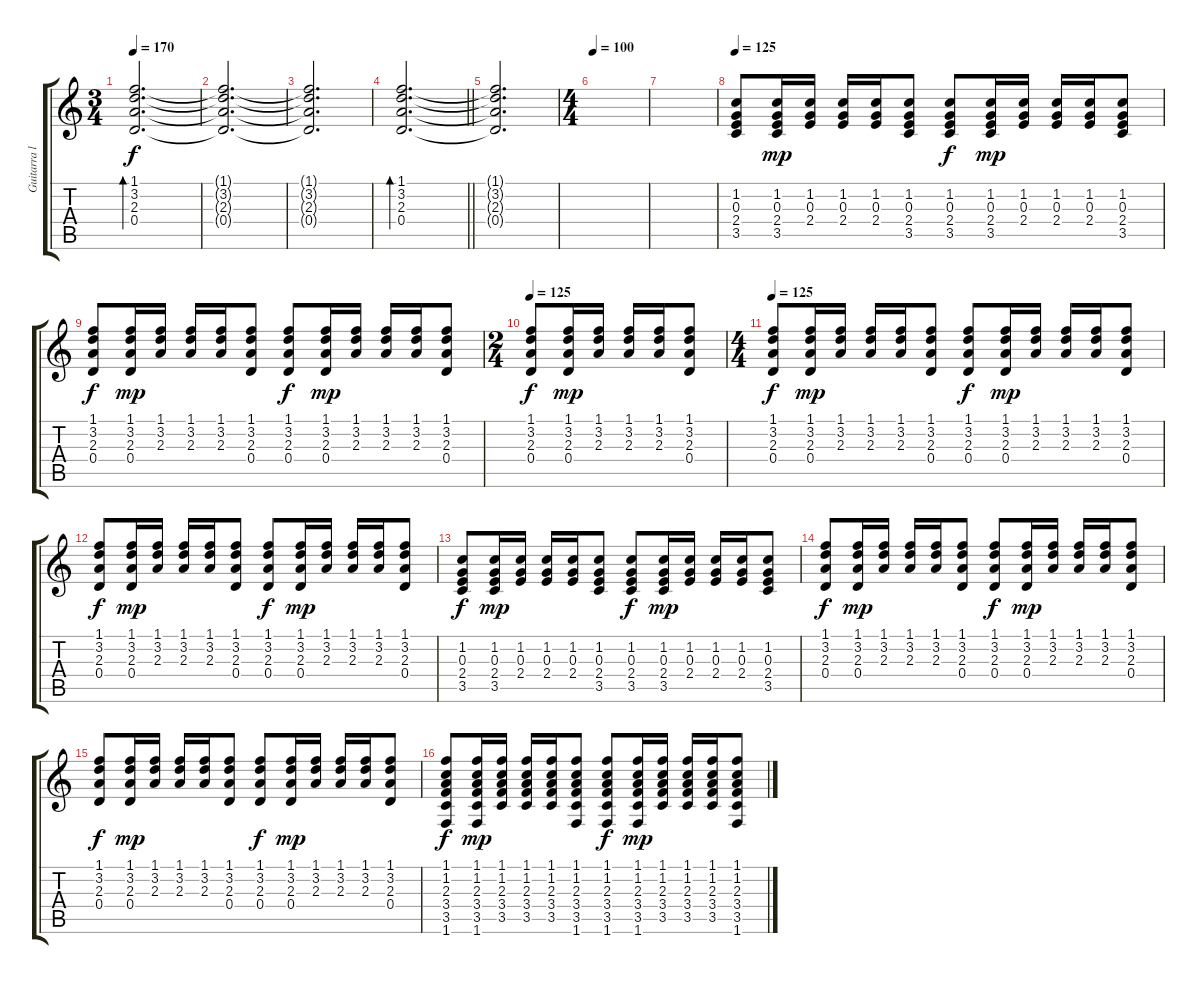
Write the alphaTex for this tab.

\track ("Guitarra lider" "Guitarra l") {instrument acousticguitarsteel}
\staff {score tabs}
\tuning (E4 B3 G3 D3 A2 E2) {hide}
\ts (3 4)
\tempo 170
\clef g2
\ks c
(1.1 3.2 2.3 0.4).2{d bd 240 dy f} |
(1.1{t} 3.2{t} 2.3{t} 0.4{t}).2{d} |
(1.1{t} 3.2{t} 2.3{t} 0.4{t}).2{d} |
\barLineRight lightlight
(1.1 3.2 2.3 0.4).2{d bd 240} |
\section ("" "")
(1.1{t} 3.2{t} 2.3{t} 0.4{t}).2{d} |
\ts (4 4)
\tempo 100
|
|
\tempo 125
(1.2 0.3 2.4 3.5).8 (1.2 0.3 2.4 3.5).16{dy mp} (1.2 0.3 2.4).16 (1.2 0.3 2.4).16 (1.2 0.3 2.4).16 (1.2 0.3 2.4 3.5).8 (1.2 0.3 2.4 3.5).8{dy f} (1.2 0.3 2.4 3.5).16{dy mp} (1.2 0.3 2.4).16 (1.2 0.3 2.4).16 (1.2 0.3 2.4).16 (1.2 0.3 2.4 3.5).8 |
(1.1 3.2 2.3 0.4).8{dy f} (1.1 3.2 2.3 0.4).16{dy mp} (1.1 3.2 2.3).16 (1.1 3.2 2.3).16 (1.1 3.2 2.3).16 (1.1 3.2 2.3 0.4).8 (1.1 3.2 2.3 0.4).8{dy f} (1.1 3.2 2.3 0.4).16{dy mp} (1.1 3.2 2.3).16 (1.1 3.2 2.3).16 (1.1 3.2 2.3).16 (1.1 3.2 2.3 0.4).8 |
\ts (2 4)
\tempo 125
(1.1 3.2 2.3 0.4).8{dy f} (1.1 3.2 2.3 0.4).16{dy mp} (1.1 3.2 2.3).16 (1.1 3.2 2.3).16 (1.1 3.2 2.3).16 (1.1 3.2 2.3 0.4).8 |
\ts (4 4)
\tempo 125
(1.1 3.2 2.3 0.4).8{dy f} (1.1 3.2 2.3 0.4).16{dy mp} (1.1 3.2 2.3).16 (1.1 3.2 2.3).16 (1.1 3.2 2.3).16 (1.1 3.2 2.3 0.4).8 (1.1 3.2 2.3 0.4).8{dy f} (1.1 3.2 2.3 0.4).16{dy mp} (1.1 3.2 2.3).16 (1.1 3.2 2.3).16 (1.1 3.2 2.3).16 (1.1 3.2 2.3 0.4).8 |
(1.1 3.2 2.3 0.4).8{dy f} (1.1 3.2 2.3 0.4).16{dy mp} (1.1 3.2 2.3).16 (1.1 3.2 2.3).16 (1.1 3.2 2.3).16 (1.1 3.2 2.3 0.4).8 (1.1 3.2 2.3 0.4).8{dy f} (1.1 3.2 2.3 0.4).16{dy mp} (1.1 3.2 2.3).16 (1.1 3.2 2.3).16 (1.1 3.2 2.3).16 (1.1 3.2 2.3 0.4).8 |
(1.2 0.3 2.4 3.5).8{dy f} (1.2 0.3 2.4 3.5).16{dy mp} (1.2 0.3 2.4).16 (1.2 0.3 2.4).16 (1.2 0.3 2.4).16 (1.2 0.3 2.4 3.5).8 (1.2 0.3 2.4 3.5).8{dy f} (1.2 0.3 2.4 3.5).16{dy mp} (1.2 0.3 2.4).16 (1.2 0.3 2.4).16 (1.2 0.3 2.4).16 (1.2 0.3 2.4 3.5).8 |
(1.1 3.2 2.3 0.4).8{dy f} (1.1 3.2 2.3 0.4).16{dy mp} (1.1 3.2 2.3).16 (1.1 3.2 2.3).16 (1.1 3.2 2.3).16 (1.1 3.2 2.3 0.4).8 (1.1 3.2 2.3 0.4).8{dy f} (1.1 3.2 2.3 0.4).16{dy mp} (1.1 3.2 2.3).16 (1.1 3.2 2.3).16 (1.1 3.2 2.3).16 (1.1 3.2 2.3 0.4).8 |
(1.1 3.2 2.3 0.4).8{dy f} (1.1 3.2 2.3 0.4).16{dy mp} (1.1 3.2 2.3).16 (1.1 3.2 2.3).16 (1.1 3.2 2.3).16 (1.1 3.2 2.3 0.4).8 (1.1 3.2 2.3 0.4).8{dy f} (1.1 3.2 2.3 0.4).16{dy mp} (1.1 3.2 2.3).16 (1.1 3.2 2.3).16 (1.1 3.2 2.3).16 (1.1 3.2 2.3 0.4).8 |
(1.1 1.2 2.3 3.4 3.5 1.6).8{dy f} (1.1 1.2 2.3 3.4 3.5 1.6).16{dy mp} (1.1 1.2 2.3 3.4 3.5).16 (1.1 1.2 2.3 3.4 3.5).16 (1.1 1.2 2.3 3.4 3.5).16 (1.1 1.2 2.3 3.4 3.5 1.6).8 (1.1 1.2 2.3 3.4 3.5 1.6).8{dy f} (1.1 1.2 2.3 3.4 3.5 1.6).16{dy mp} (1.1 1.2 2.3 3.4 3.5).16 (1.1 1.2 2.3 3.4 3.5).16 (1.1 1.2 2.3 3.4 3.5).16 (1.1 1.2 2.3 3.4 3.5 1.6).8
